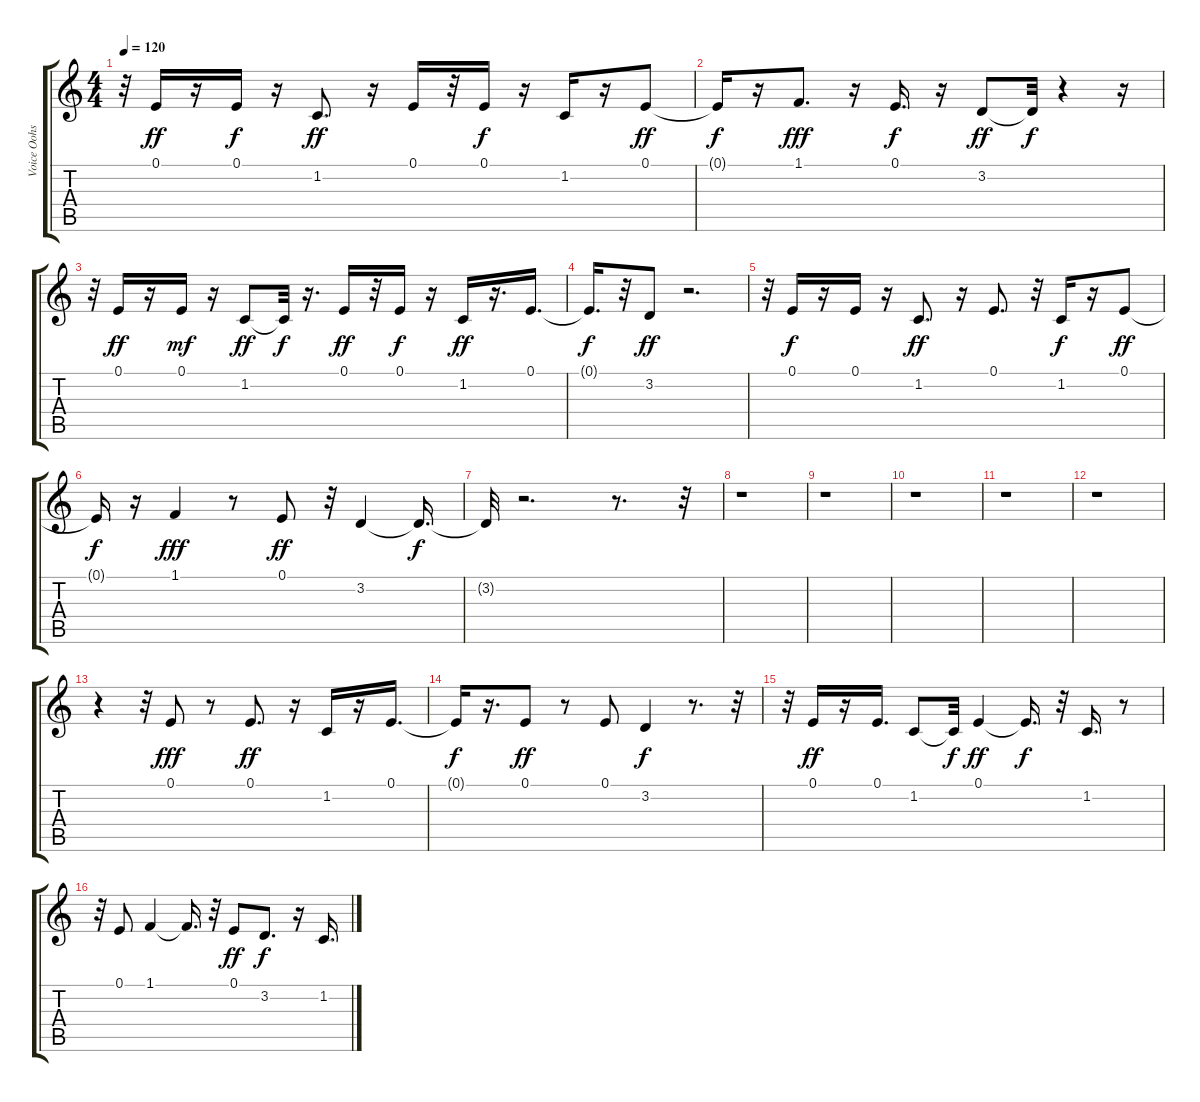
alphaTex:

\track ("Voice Oohs" "Voice Oohs") {instrument voiceoohs}
\staff {score tabs}
\tuning (E4 B3 G3 D3 A2 E2) {hide}
\ts (4 4)
\tempo 120
\clef g2
\ks c
r.32{dy ff} 0.1.16 r.16 0.1.16{dy f} r.16 1.2.8{d dy ff} r.16 0.1.16 r.32 0.1.16{dy f} r.16 1.2.16 r.16 0.1.8{dy ff} |
0.1{t}.16{dy f} r.16 1.1.8{d dy fff} r.16 0.1.16{d dy f} r.16 3.2.8{dy ff} 3.2{t}.32{dy f} r.4 r.16 |
r.32 0.1.16{dy ff} r.16 0.1.16{dy mf} r.16 1.2.8{dy ff} 1.2{t}.32{dy f} r.16{d} 0.1.16{dy ff} r.32 0.1.16{dy f} r.16 1.2.16{dy ff} r.16{d} 0.1.16{d} |
0.1{t}.16{d dy f} r.32 3.2.8{dy ff} r.2{d} |
r.32 0.1.16{dy f} r.16 0.1.16 r.16 1.2.8{d dy ff} r.16 0.1.8{d} r.32 1.2.16{dy f} r.16 0.1.8{dy ff} |
0.1{t}.16{dy f} r.16 1.1.4{dy fff} r.8 0.1.8{dy ff} r.32 3.2.4 3.2{t}.16{d dy f} |
3.2{t}.32 r.2{d} r.8{d} r.32 |
r.1 |
r.1 |
r.1 |
r.1 |
r.1 |
r.4 r.32 0.1.8{dy fff} r.8 0.1.8{d dy ff} r.16 1.2.16 r.16 0.1.16{d} |
0.1{t}.16{dy f} r.16{d} 0.1.8{dy ff} r.8 0.1.8 3.2.4{dy f} r.8{d} r.32 |
r.32 0.1.16{dy ff} r.16 0.1.16{d} 1.2.8 1.2{t}.32{dy f} 0.1.4{dy ff} 0.1{t}.16{d dy f} r.32 1.2.16{d} r.8 |
r.32 0.1.8 1.1.4 1.1{t}.16{d} r.32 0.1.8{dy ff} 3.2.8{d dy f} r.16 1.2.16{d}
